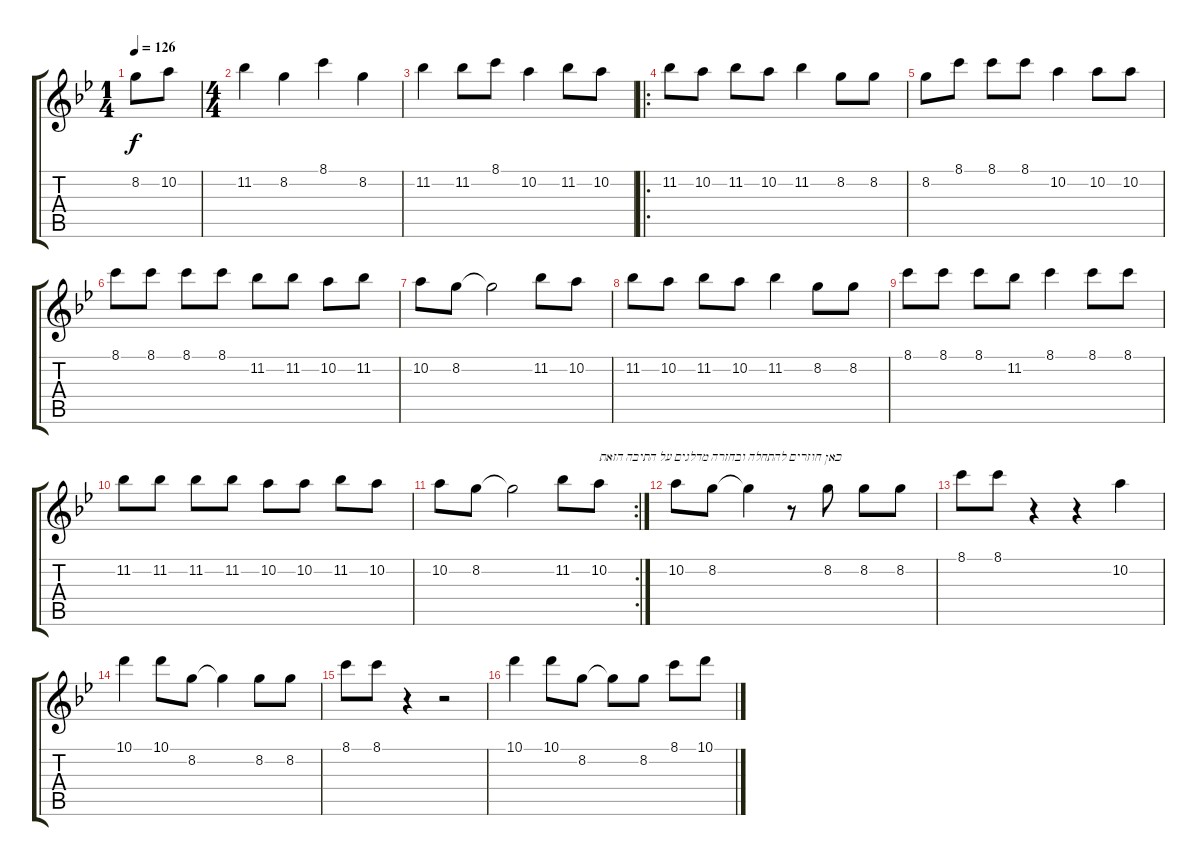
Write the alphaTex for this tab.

\track "" {instrument acousticguitarnylon}
\staff {score tabs}
\tuning (E4 B3 G3 D3 A2 E2) {hide}
\ts (1 4)
\tempo 126
\clef g2
\ks bb
8.2.8{dy f instrument acousticguitarnylon} 10.2.8 |
\ts (4 4)
11.2.4 8.2.4 8.1.4 8.2.4 |
11.2.4 11.2.8 8.1.8 10.2.4 11.2.8 10.2.8 |
\ro
11.2.8 10.2.8 11.2.8 10.2.8 11.2.4 8.2.8 8.2.8 |
8.2.8 8.1.8 8.1.8 8.1.8 10.2.4 10.2.8 10.2.8 |
8.1.8 8.1.8 8.1.8 8.1.8 11.2.8 11.2.8 10.2.8 11.2.8 |
10.2.8 8.2.8 8.2{t}.2 11.2.8 10.2.8 |
11.2.8 10.2.8 11.2.8 10.2.8 11.2.4 8.2.8 8.2.8 |
8.1.8 8.1.8 8.1.8 11.2.8 8.1.4 8.1.8 8.1.8 |
11.2.8 11.2.8 11.2.8 11.2.8 10.2.8 10.2.8 11.2.8 10.2.8 |
\rc 2
10.2.8 8.2.8 8.2{t}.2 11.2.8 10.2.8{txt "כאן חוזרים להתחלה ובחזרה מדלגים על התיבה הזאת"} |
10.2.8 8.2.8 8.2{t}.4 r.8 8.2.8 8.2.8 8.2.8 |
8.1.8 8.1.8 r.4 r.4 10.2.4 |
10.1.4 10.1.8 8.2.8 8.2{t}.4 8.2.8 8.2.8 |
8.1.8 8.1.8 r.4 r.2 |
10.1.4 10.1.8 8.2.8 8.2{t}.8 8.2.8 8.1.8 10.1.8
